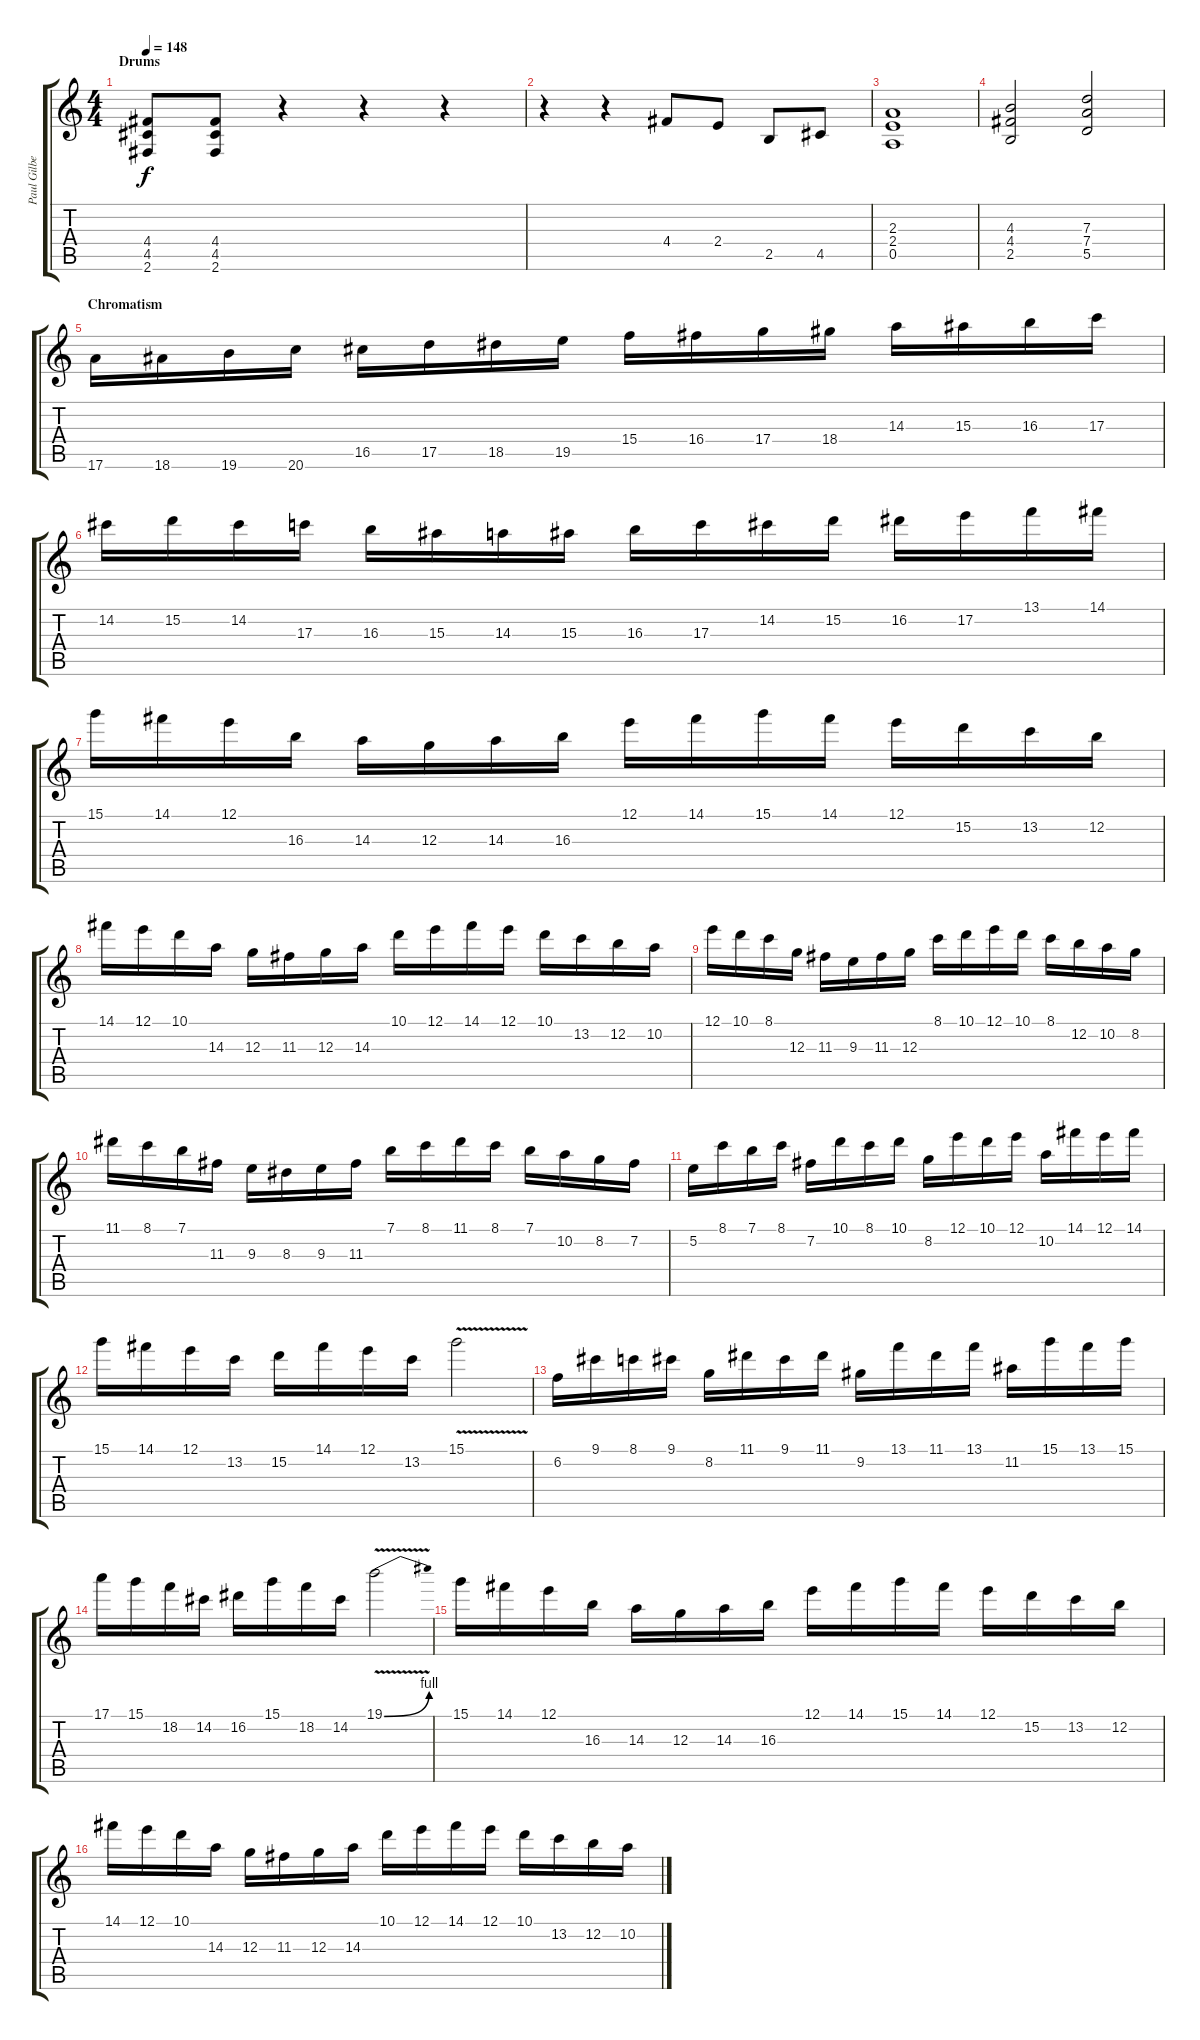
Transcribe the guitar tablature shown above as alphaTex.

\track ("Paul Gilbert" "Paul Gilbe") {instrument distortionguitar}
\staff {score tabs}
\tuning (E4 B3 G3 D3 A2 E2) {hide}
\ts (4 4)
\section ("" "Drums")
\tempo 148
\clef g2
\ks c
(4.4 4.5 2.6).8{dy f} (4.4 4.5 2.6).8 r.4 r.4 r.4 |
r.4 r.4 4.4.8 2.4.8 2.5.8 4.5.8 |
(2.3 2.4 0.5).1 |
(4.3 4.4 2.5).2 (7.3 7.4 5.5).2 |
\section ("" "Chromatism")
17.6.16 18.6.16 19.6.16 20.6.16 16.5.16 17.5.16 18.5.16 19.5.16 15.4.16 16.4.16 17.4.16 18.4.16 14.3.16 15.3.16 16.3.16 17.3.16 |
14.2.16 15.2.16 14.2.16 17.3.16 16.3.16 15.3.16 14.3.16 15.3.16 16.3.16 17.3.16 14.2.16 15.2.16 16.2.16 17.2.16 13.1.16 14.1.16 |
15.1.16 14.1.16 12.1.16 16.3.16 14.3.16 12.3.16 14.3.16 16.3.16 12.1.16 14.1.16 15.1.16 14.1.16 12.1.16 15.2.16 13.2.16 12.2.16 |
14.1.16 12.1.16 10.1.16 14.3.16 12.3.16 11.3.16 12.3.16 14.3.16 10.1.16 12.1.16 14.1.16 12.1.16 10.1.16 13.2.16 12.2.16 10.2.16 |
12.1.16 10.1.16 8.1.16 12.3.16 11.3.16 9.3.16 11.3.16 12.3.16 8.1.16 10.1.16 12.1.16 10.1.16 8.1.16 12.2.16 10.2.16 8.2.16 |
11.1.16 8.1.16 7.1.16 11.3.16 9.3.16 8.3.16 9.3.16 11.3.16 7.1.16 8.1.16 11.1.16 8.1.16 7.1.16 10.2.16 8.2.16 7.2.16 |
5.2.16 8.1.16 7.1.16 8.1.16 7.2.16 10.1.16 8.1.16 10.1.16 8.2.16 12.1.16 10.1.16 12.1.16 10.2.16 14.1.16 12.1.16 14.1.16 |
15.1.16 14.1.16 12.1.16 13.2.16 15.2.16 14.1.16 12.1.16 13.2.16 15.1{v}.2 |
6.2.16 9.1.16 8.1.16 9.1.16 8.2.16 11.1.16 9.1.16 11.1.16 9.2.16 13.1.16 11.1.16 13.1.16 11.2.16 15.1.16 13.1.16 15.1.16 |
17.1.16 15.1.16 18.2.16 14.2.16 16.2.16 15.1.16 18.2.16 14.2.16 19.1{be (bend 0 0 60 4) v}.2 |
15.1.16 14.1.16 12.1.16 16.3.16 14.3.16 12.3.16 14.3.16 16.3.16 12.1.16 14.1.16 15.1.16 14.1.16 12.1.16 15.2.16 13.2.16 12.2.16 |
14.1.16 12.1.16 10.1.16 14.3.16 12.3.16 11.3.16 12.3.16 14.3.16 10.1.16 12.1.16 14.1.16 12.1.16 10.1.16 13.2.16 12.2.16 10.2.16
